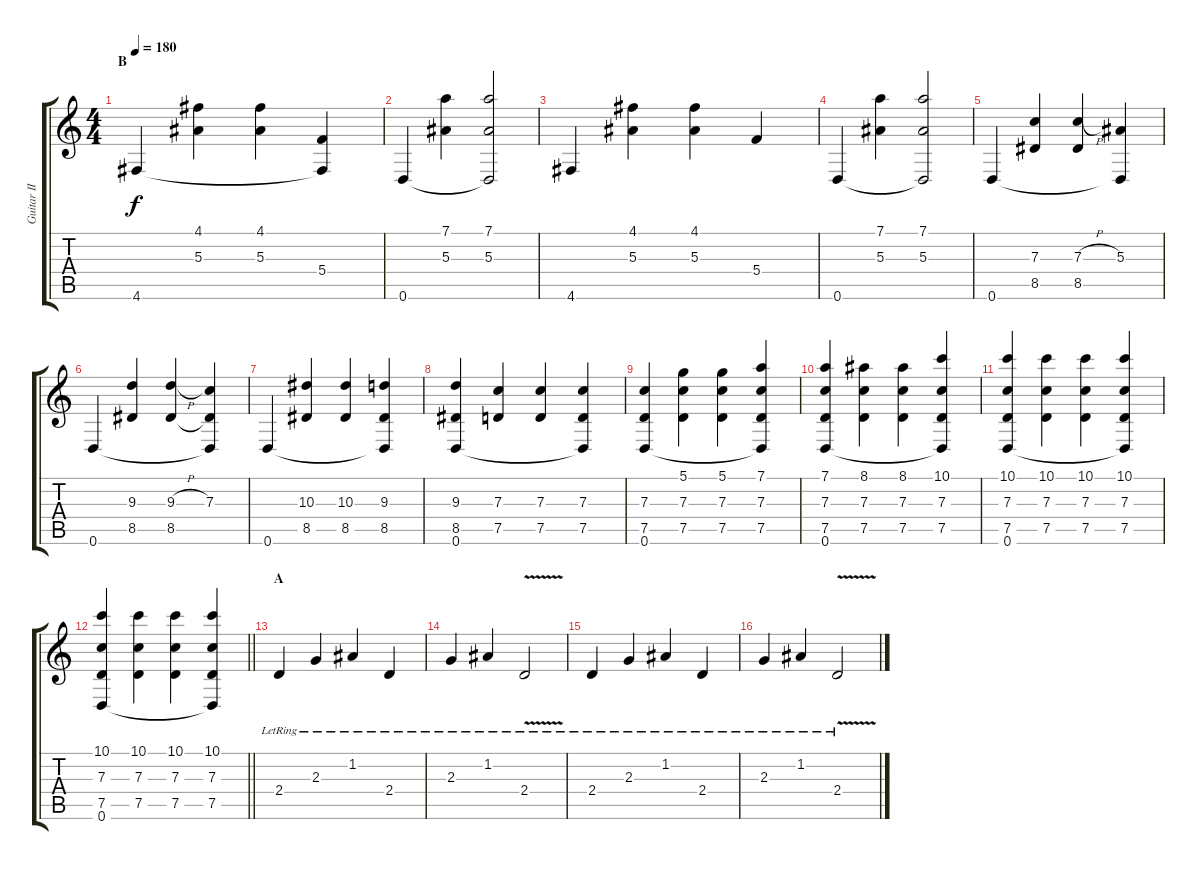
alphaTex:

\track ("Guitar II" "Guitar II") {instrument distortionguitar}
\staff {score tabs}
\tuning (D4 A3 F3 C3 G2 D2) {hide}
\ts (4 4)
\section ("" "B")
\tempo 180
\clef g2
\ks c
4.6.4{dy f} (4.1 5.3).4 (4.1 5.3).4 (5.4 4.6{t}).4 |
0.6.4 (7.1 5.3).4 (7.1 5.3 0.6{t}).2 |
4.6.4 (4.1 5.3).4 (4.1 5.3).4 5.4.4 |
0.6.4 (7.1 5.3).4 (7.1 5.3 0.6{t}).2 |
0.6.4 (7.3 8.5).4 (7.3{h} 8.5).4 (5.3 0.6{t}).4 |
0.6.4 (9.3 8.5).4 (9.3{h} 8.5).4 (7.3 8.5{t} 0.6{t}).4 |
0.6.4 (10.3 8.5).4 (10.3 8.5).4 (9.3 8.5 0.6{t}).4 |
(9.3 8.5 0.6).4 (7.3 7.5).4 (7.3 7.5).4 (7.3 7.5 0.6{t}).4 |
(7.3 7.5 0.6).4 (5.1 7.3 7.5).4 (5.1 7.3 7.5).4 (7.1 7.3 7.5 0.6{t}).4 |
(7.1 7.3 7.5 0.6).4 (8.1 7.3 7.5).4 (8.1 7.3 7.5).4 (10.1 7.3 7.5 0.6{t}).4 |
(10.1 7.3 7.5 0.6).4 (10.1 7.3 7.5).4 (10.1 7.3 7.5).4 (10.1 7.3 7.5 0.6{t}).4 |
\barLineRight lightlight
(10.1 7.3 7.5 0.6).4 (10.1 7.3 7.5).4 (10.1 7.3 7.5).4 (10.1 7.3 7.5 0.6{t}).4 |
\section ("" "A")
2.4{lr}.4 2.3{lr}.4 1.2{lr}.4 2.4{lr}.4 |
2.3{lr}.4 1.2{lr}.4 2.4{v lr}.2 |
2.4{lr}.4 2.3{lr}.4 1.2{lr}.4 2.4{lr}.4 |
2.3{lr}.4 1.2{lr}.4 2.4{v lr}.2
